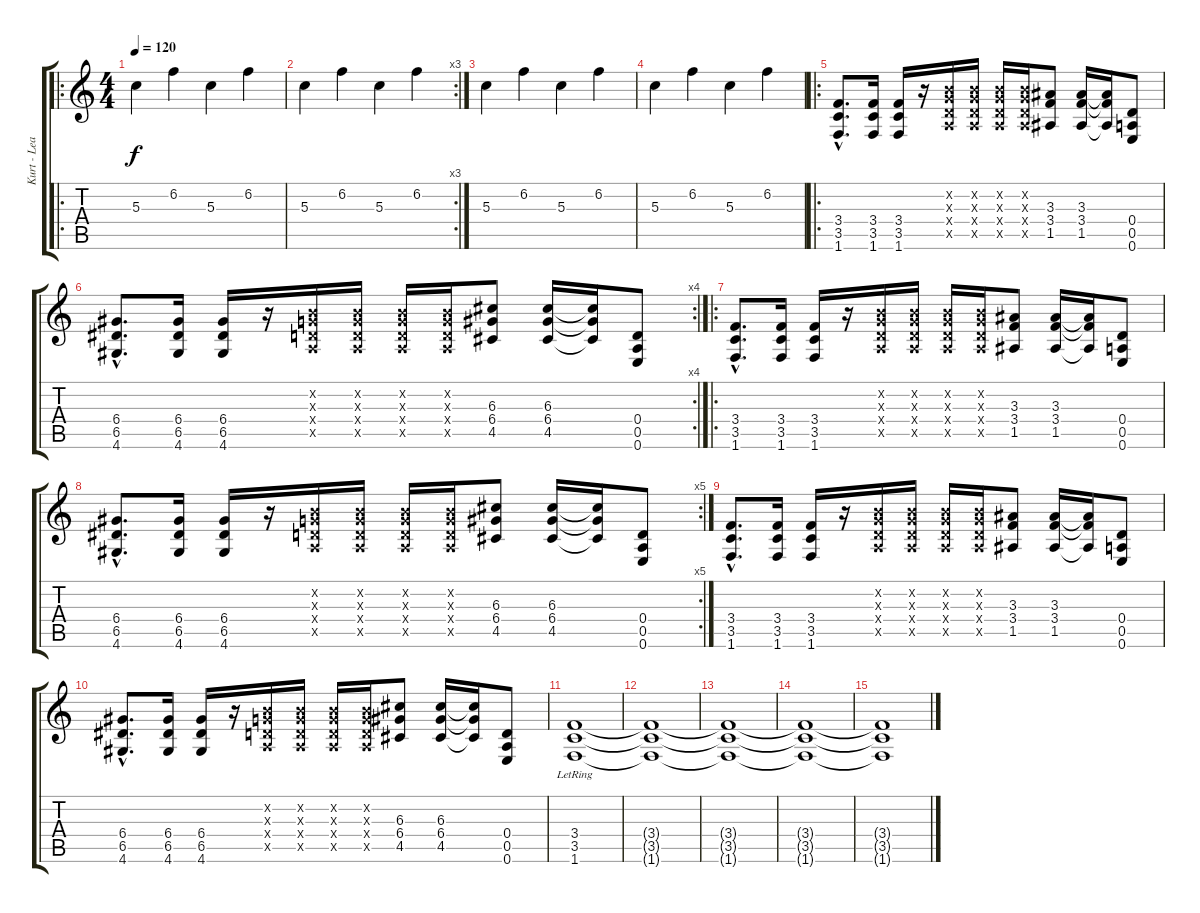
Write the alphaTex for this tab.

\track ("Kurt - Lead Guitar" "Kurt - Lea") {instrument electricguitarclean}
\staff {score tabs}
\tuning (E4 B3 G3 D3 A2 E2) {hide}
\ro
\ts (4 4)
\tempo 120
\clef g2
\ks c
5.3.4{dy f volume 12 instrument electricguitarclean} 6.2.4 5.3.4 6.2.4 |
\rc 3
5.3.4 6.2.4 5.3.4 6.2.4 |
5.3.4 6.2.4 5.3.4 6.2.4 |
5.3.4 6.2.4 5.3.4 6.2.4 |
\ro
(3.4{hac} 3.5{hac} 1.6{hac}).8{d instrument distortionguitar} (3.4 3.5 1.6).16 (3.4 3.5 1.6).16 r.16 (0.2{x} 0.3{x} 0.4{x} 0.5{x}).16 (0.2{x} 0.3{x} 0.4{x} 0.5{x}).16 (0.2{x} 0.3{x} 0.4{x} 0.5{x}).16 (0.2{x} 0.3{x} 0.4{x} 0.5{x}).16 (3.3 3.4 1.5).8 (3.3 3.4 1.5).16 (3.3{t} 3.4{t} 1.5{t}).16 (0.4 0.5 0.6).8 |
\rc 4
(6.4{hac} 6.5{hac} 4.6{hac}).8{d} (6.4 6.5 4.6).16 (6.4 6.5 4.6).16 r.16 (0.2{x} 0.3{x} 0.4{x} 0.5{x}).16 (0.2{x} 0.3{x} 0.4{x} 0.5{x}).16 (0.2{x} 0.3{x} 0.4{x} 0.5{x}).16 (0.2{x} 0.3{x} 0.4{x} 0.5{x}).16 (6.3 6.4 4.5).8 (6.3 6.4 4.5).16 (6.3{t} 6.4{t} 4.5{t}).16 (0.4 0.5 0.6).8 |
\ro
(3.4{hac} 3.5{hac} 1.6{hac}).8{d instrument distortionguitar} (3.4 3.5 1.6).16 (3.4 3.5 1.6).16 r.16 (0.2{x} 0.3{x} 0.4{x} 0.5{x}).16 (0.2{x} 0.3{x} 0.4{x} 0.5{x}).16 (0.2{x} 0.3{x} 0.4{x} 0.5{x}).16 (0.2{x} 0.3{x} 0.4{x} 0.5{x}).16 (3.3 3.4 1.5).8 (3.3 3.4 1.5).16 (3.3{t} 3.4{t} 1.5{t}).16 (0.4 0.5 0.6).8 |
\rc 5
(6.4{hac} 6.5{hac} 4.6{hac}).8{d} (6.4 6.5 4.6).16 (6.4 6.5 4.6).16 r.16 (0.2{x} 0.3{x} 0.4{x} 0.5{x}).16 (0.2{x} 0.3{x} 0.4{x} 0.5{x}).16 (0.2{x} 0.3{x} 0.4{x} 0.5{x}).16 (0.2{x} 0.3{x} 0.4{x} 0.5{x}).16 (6.3 6.4 4.5).8 (6.3 6.4 4.5).16 (6.3{t} 6.4{t} 4.5{t}).16 (0.4 0.5 0.6).8 |
(3.4{hac} 3.5{hac} 1.6{hac}).8{d instrument distortionguitar} (3.4 3.5 1.6).16 (3.4 3.5 1.6).16 r.16 (0.2{x} 0.3{x} 0.4{x} 0.5{x}).16 (0.2{x} 0.3{x} 0.4{x} 0.5{x}).16 (0.2{x} 0.3{x} 0.4{x} 0.5{x}).16 (0.2{x} 0.3{x} 0.4{x} 0.5{x}).16 (3.3 3.4 1.5).8 (3.3 3.4 1.5).16 (3.3{t} 3.4{t} 1.5{t}).16 (0.4 0.5 0.6).8 |
(6.4{hac} 6.5{hac} 4.6{hac}).8{d} (6.4 6.5 4.6).16 (6.4 6.5 4.6).16 r.16 (0.2{x} 0.3{x} 0.4{x} 0.5{x}).16 (0.2{x} 0.3{x} 0.4{x} 0.5{x}).16 (0.2{x} 0.3{x} 0.4{x} 0.5{x}).16 (0.2{x} 0.3{x} 0.4{x} 0.5{x}).16 (6.3 6.4 4.5).8 (6.3 6.4 4.5).16 (6.3{t} 6.4{t} 4.5{t}).16 (0.4 0.5 0.6).8 |
(3.4{lr} 3.5 1.6).1{instrument distortionguitar} |
(3.4{t} 3.5{t} 1.6{t}).1 |
(3.4{t} 3.5{t} 1.6{t}).1{volume 10} |
(3.4{t} 3.5{t} 1.6{t}).1{volume 8} |
(3.4{t} 3.5{t} 1.6{t}).1{volume 4}
